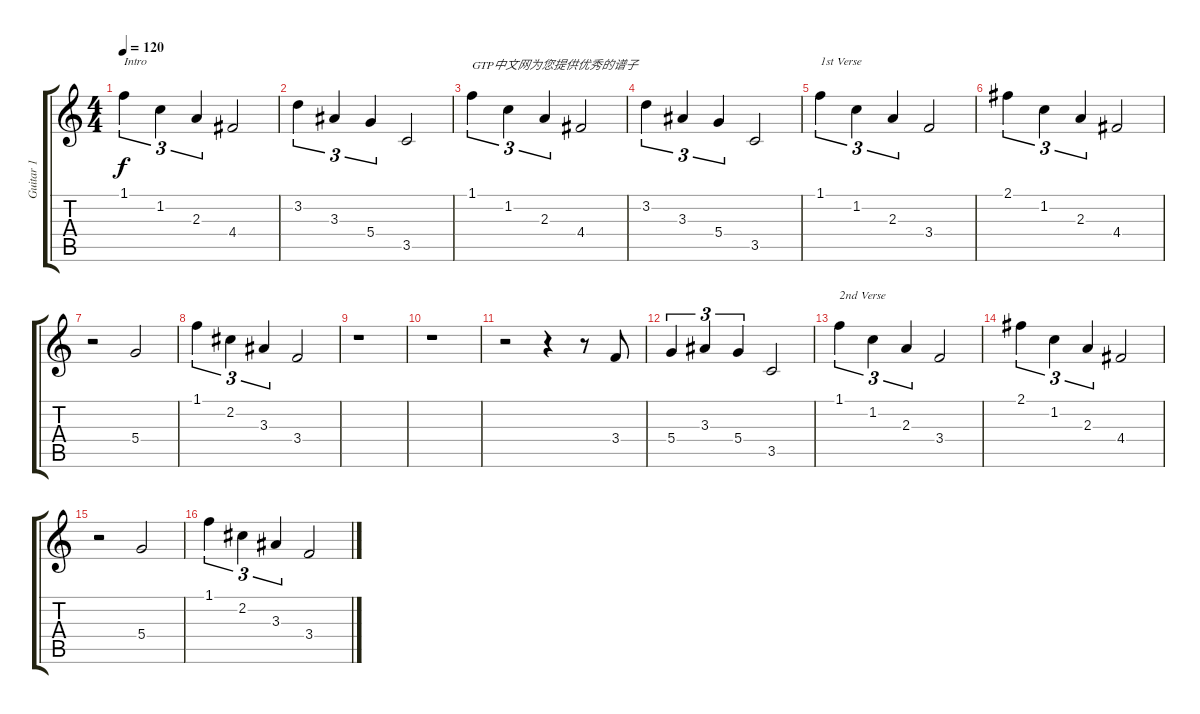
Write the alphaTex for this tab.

\track ("Guitar 1" "Guitar 1") {instrument acousticguitarnylon}
\staff {score tabs}
\tuning (E4 B3 G3 D3 A2 E2) {hide}
\ts (4 4)
\tempo 120
\clef g2
\ks c
1.1.4{tu (3 2) txt "Intro" dy f instrument acousticguitarnylon} 1.2.4{tu (3 2)} 2.3.4{tu (3 2)} 4.4.2 |
3.2.4{tu (3 2)} 3.3.4{tu (3 2)} 5.4.4{tu (3 2)} 3.5.2 |
1.1.4{tu (3 2) txt "GTP中文网为您提供优秀的谱子"} 1.2.4{tu (3 2)} 2.3.4{tu (3 2)} 4.4.2 |
3.2.4{tu (3 2)} 3.3.4{tu (3 2)} 5.4.4{tu (3 2)} 3.5.2 |
1.1.4{tu (3 2) txt "1st Verse"} 1.2.4{tu (3 2)} 2.3.4{tu (3 2)} 3.4.2 |
2.1.4{tu (3 2)} 1.2.4{tu (3 2)} 2.3.4{tu (3 2)} 4.4.2 |
r.2 5.4.2 |
1.1.4{tu (3 2)} 2.2.4{tu (3 2)} 3.3.4{tu (3 2)} 3.4.2 |
r.1 |
r.1 |
r.2 r.4 r.8 3.4.8 |
5.4.4{tu (3 2)} 3.3.4{tu (3 2)} 5.4.4{tu (3 2)} 3.5.2 |
1.1.4{tu (3 2) txt "2nd Verse"} 1.2.4{tu (3 2)} 2.3.4{tu (3 2)} 3.4.2 |
2.1.4{tu (3 2)} 1.2.4{tu (3 2)} 2.3.4{tu (3 2)} 4.4.2 |
r.2 5.4.2 |
1.1.4{tu (3 2)} 2.2.4{tu (3 2)} 3.3.4{tu (3 2)} 3.4.2
